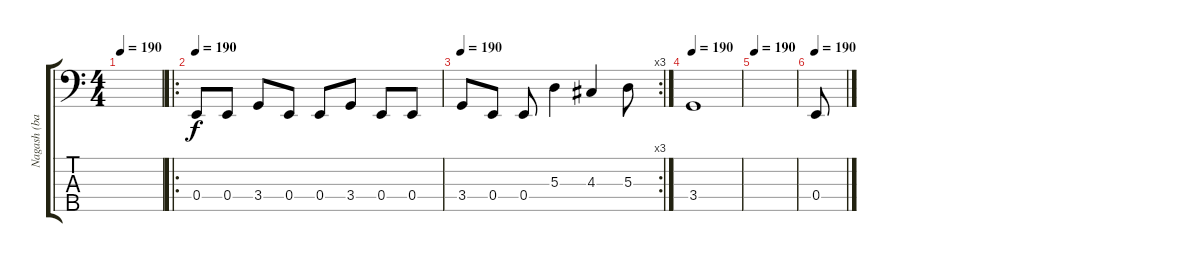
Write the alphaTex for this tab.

\track ("Nagash (bass guitar)" "Nagash (ba") {instrument electricbasspick}
\staff {score tabs}
\tuning (G2 D2 A1 E1 B0) {hide}
\ts (4 4)
\tempo 190
\clef f4
\ks c
|
\ro
\tempo 190
0.4.8 0.4.8 3.4.8 0.4.8 0.4.8 3.4.8 0.4.8 0.4.8 |
\rc 3
\tempo 190
3.4.8 0.4.8 0.4.8 5.3.4 4.3.4 5.3.8 |
\tempo 190
3.4.1 |
\tempo 190
|
\tempo 190
0.4.8
